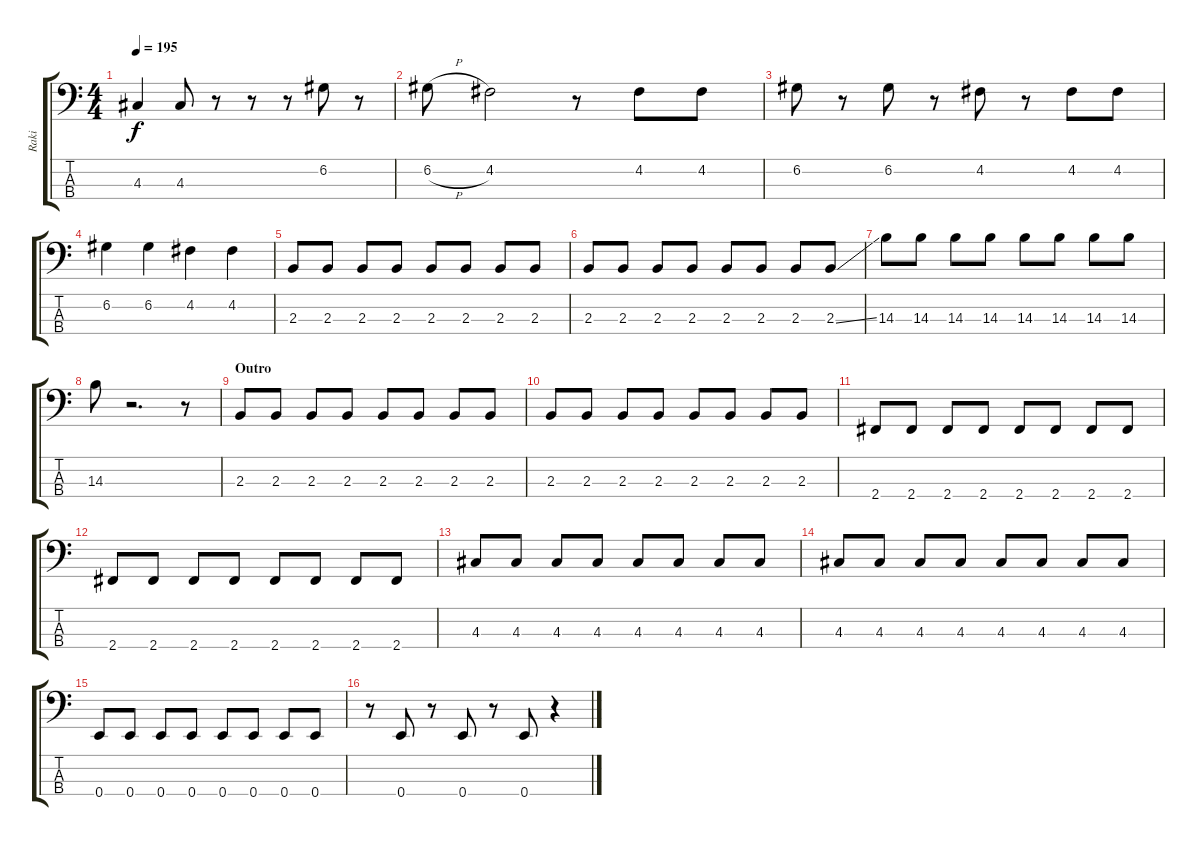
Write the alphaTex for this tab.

\track ("Raki" "Raki") {instrument electricbassfinger}
\staff {score tabs}
\tuning (G2 D2 A1 E1) {hide}
\ts (4 4)
\tempo 195
\clef f4
\ks c
4.3.4{dy f} 4.3.8 r.8 r.8 r.8 6.2.8 r.8 |
6.2{h}.8 4.2.2 r.8 4.2.8 4.2.8 |
6.2.8 r.8 6.2.8 r.8 4.2.8 r.8 4.2.8 4.2.8 |
6.2.4 6.2.4 4.2.4 4.2.4 |
2.3.8 2.3.8 2.3.8 2.3.8 2.3.8 2.3.8 2.3.8 2.3.8 |
2.3.8 2.3.8 2.3.8 2.3.8 2.3.8 2.3.8 2.3.8 2.3{ss}.8 |
14.3.8 14.3.8 14.3.8 14.3.8 14.3.8 14.3.8 14.3.8 14.3.8 |
14.3.8 r.2{d} r.8 |
\section ("" "Outro")
2.3.8 2.3.8 2.3.8 2.3.8 2.3.8 2.3.8 2.3.8 2.3.8 |
2.3.8 2.3.8 2.3.8 2.3.8 2.3.8 2.3.8 2.3.8 2.3.8 |
2.4.8 2.4.8 2.4.8 2.4.8 2.4.8 2.4.8 2.4.8 2.4.8 |
2.4.8 2.4.8 2.4.8 2.4.8 2.4.8 2.4.8 2.4.8 2.4.8 |
4.3.8 4.3.8 4.3.8 4.3.8 4.3.8 4.3.8 4.3.8 4.3.8 |
4.3.8 4.3.8 4.3.8 4.3.8 4.3.8 4.3.8 4.3.8 4.3.8 |
0.4.8 0.4.8 0.4.8 0.4.8 0.4.8 0.4.8 0.4.8 0.4.8 |
r.8 0.4.8 r.8 0.4.8 r.8 0.4.8 r.4
